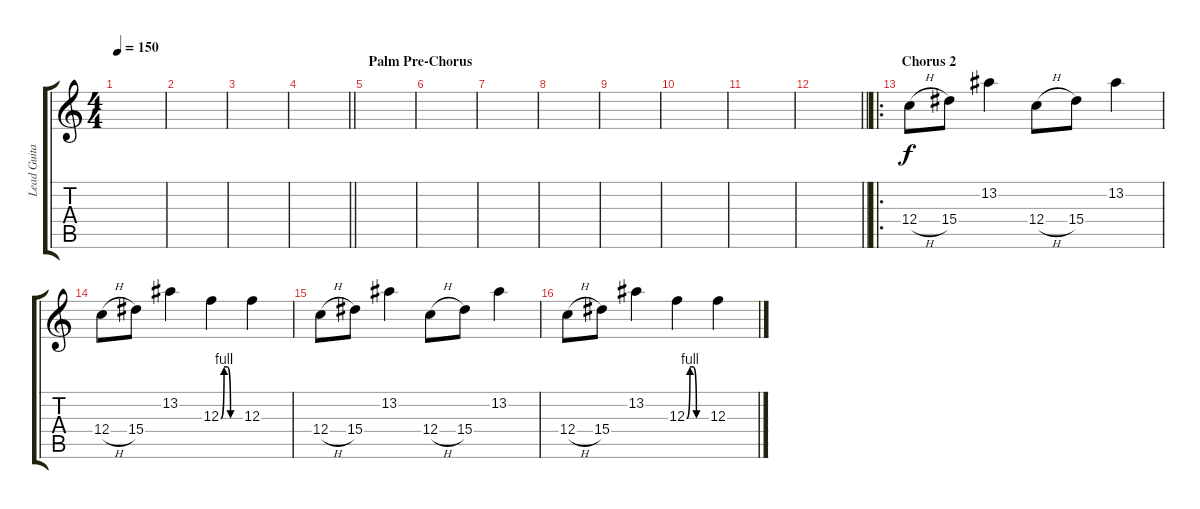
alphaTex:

\track ("Lead Guitar" "Lead Guita") {instrument distortionguitar}
\staff {score tabs}
\tuning (D4 A3 F3 C3 G2 C2) {hide}
\ts (4 4)
\tempo 150
\clef g2
\ks c
|
|
|
\barLineRight lightlight
|
\section ("" "Palm Pre-Chorus")
|
|
|
|
|
|
|
\barLineRight lightlight
|
\ro
\section ("" "Chorus 2")
12.4{h}.8 15.4.8 13.2.4 12.4{h}.8 15.4.8 13.2.4 |
12.4{h}.8 15.4.8 13.2.4 12.3{be (custom 0 0 10 4 20 4 30 0 60 0)}.4 12.3.4 |
12.4{h}.8 15.4.8 13.2.4 12.4{h}.8 15.4.8 13.2.4 |
12.4{h}.8 15.4.8 13.2.4 12.3{be (custom 0 0 10 4 20 4 30 0 60 0)}.4 12.3.4
